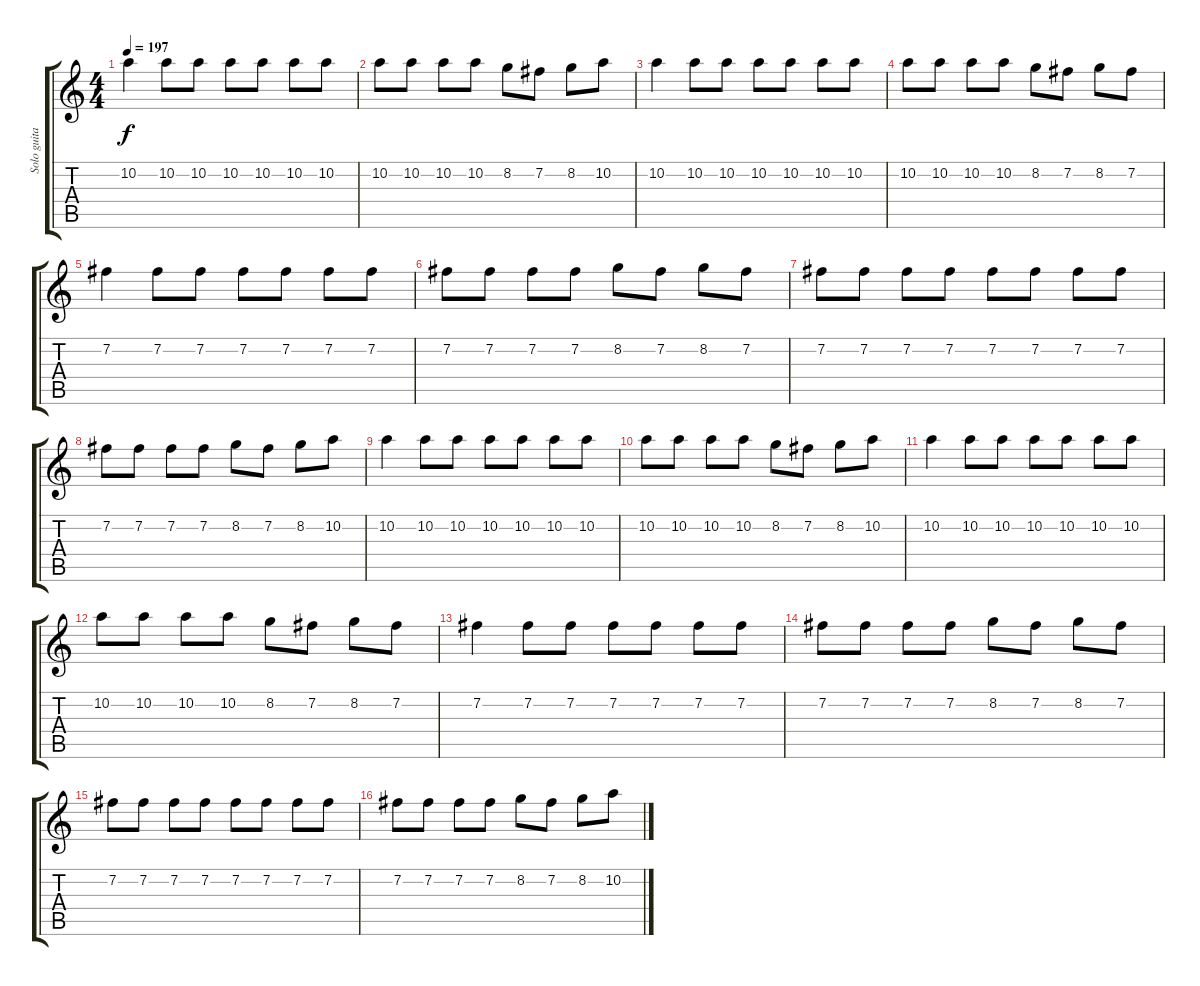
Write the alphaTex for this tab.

\track ("Solo guitar" "Solo guita") {instrument distortionguitar}
\staff {score tabs}
\tuning (E4 B3 G3 D3 A2 E2) {hide}
\ts (4 4)
\tempo 197
\clef g2
\ks c
10.2.4{dy f} 10.2.8 10.2.8 10.2.8 10.2.8 10.2.8 10.2.8 |
10.2.8{volume 4} 10.2.8 10.2.8 10.2.8 8.2.8 7.2.8 8.2.8 10.2.8 |
10.2.4 10.2.8 10.2.8 10.2.8 10.2.8 10.2.8 10.2.8 |
10.2.8 10.2.8 10.2.8 10.2.8 8.2.8 7.2.8 8.2.8 7.2.8 |
7.2.4{volume 2} 7.2.8 7.2.8 7.2.8 7.2.8 7.2.8 7.2.8 |
7.2.8 7.2.8 7.2.8 7.2.8 8.2.8 7.2.8 8.2.8 7.2.8 |
7.2.8 7.2.8 7.2.8 7.2.8 7.2.8 7.2.8 7.2.8 7.2.8 |
7.2.8 7.2.8 7.2.8 7.2.8 8.2.8 7.2.8 8.2.8 10.2.8 |
10.2.4 10.2.8 10.2.8 10.2.8 10.2.8 10.2.8 10.2.8 |
10.2.8 10.2.8 10.2.8 10.2.8 8.2.8 7.2.8 8.2.8 10.2.8 |
10.2.4 10.2.8 10.2.8 10.2.8 10.2.8 10.2.8 10.2.8 |
10.2.8 10.2.8 10.2.8 10.2.8 8.2.8 7.2.8 8.2.8 7.2.8 |
7.2.4{volume 0} 7.2.8 7.2.8 7.2.8 7.2.8 7.2.8 7.2.8 |
7.2.8 7.2.8 7.2.8 7.2.8 8.2.8 7.2.8 8.2.8 7.2.8 |
7.2.8 7.2.8 7.2.8 7.2.8 7.2.8 7.2.8 7.2.8 7.2.8 |
7.2.8 7.2.8 7.2.8 7.2.8 8.2.8 7.2.8 8.2.8 10.2.8
